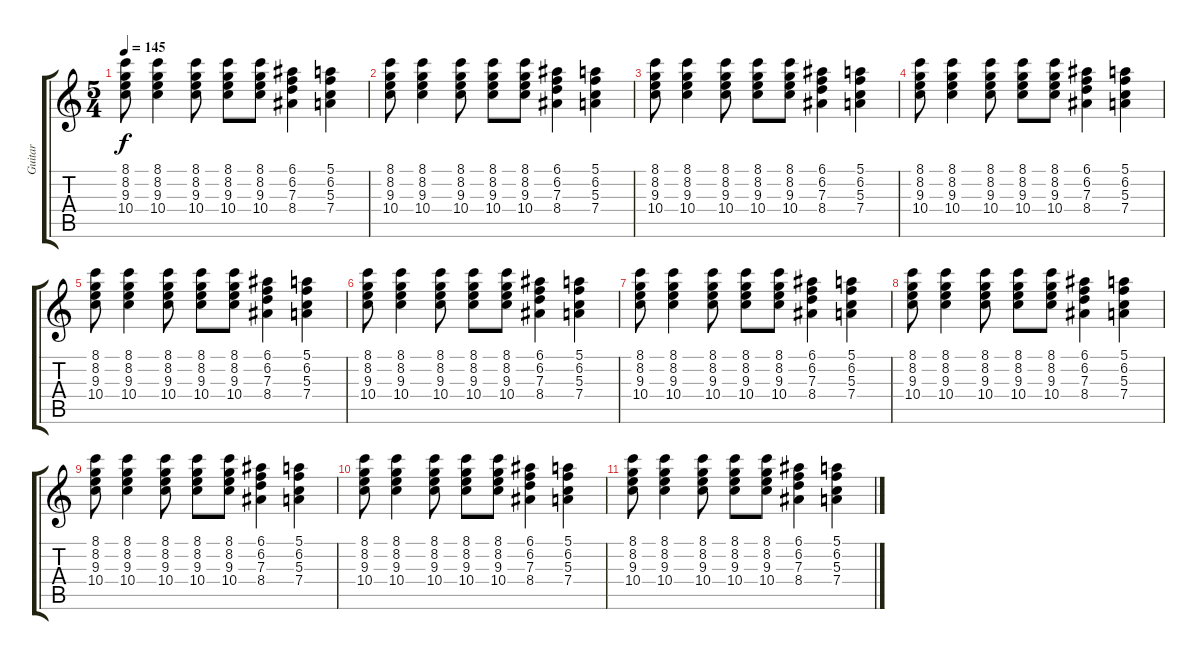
\track ("Guitar" "Guitar") {instrument acousticguitarnylon}
\staff {score tabs}
\tuning (E4 B3 G3 D3 A2 E2) {hide}
\ts (5 4)
\tempo 145
\clef g2
\ks c
(8.1 8.2 9.3 10.4).8{dy f} (8.1 8.2 9.3 10.4).4 (8.1 8.2 9.3 10.4).8 (8.1 8.2 9.3 10.4).8 (8.1 8.2 9.3 10.4).8 (6.1 6.2 7.3 8.4).4 (5.1 6.2 5.3 7.4).4 |
(8.1 8.2 9.3 10.4).8 (8.1 8.2 9.3 10.4).4 (8.1 8.2 9.3 10.4).8 (8.1 8.2 9.3 10.4).8 (8.1 8.2 9.3 10.4).8 (6.1 6.2 7.3 8.4).4 (5.1 6.2 5.3 7.4).4 |
(8.1 8.2 9.3 10.4).8 (8.1 8.2 9.3 10.4).4 (8.1 8.2 9.3 10.4).8 (8.1 8.2 9.3 10.4).8 (8.1 8.2 9.3 10.4).8 (6.1 6.2 7.3 8.4).4 (5.1 6.2 5.3 7.4).4 |
(8.1 8.2 9.3 10.4).8 (8.1 8.2 9.3 10.4).4 (8.1 8.2 9.3 10.4).8 (8.1 8.2 9.3 10.4).8 (8.1 8.2 9.3 10.4).8 (6.1 6.2 7.3 8.4).4 (5.1 6.2 5.3 7.4).4 |
(8.1 8.2 9.3 10.4).8 (8.1 8.2 9.3 10.4).4 (8.1 8.2 9.3 10.4).8 (8.1 8.2 9.3 10.4).8 (8.1 8.2 9.3 10.4).8 (6.1 6.2 7.3 8.4).4 (5.1 6.2 5.3 7.4).4 |
(8.1 8.2 9.3 10.4).8 (8.1 8.2 9.3 10.4).4 (8.1 8.2 9.3 10.4).8 (8.1 8.2 9.3 10.4).8 (8.1 8.2 9.3 10.4).8 (6.1 6.2 7.3 8.4).4 (5.1 6.2 5.3 7.4).4 |
(8.1 8.2 9.3 10.4).8{volume 0} (8.1 8.2 9.3 10.4).4 (8.1 8.2 9.3 10.4).8 (8.1 8.2 9.3 10.4).8 (8.1 8.2 9.3 10.4).8 (6.1 6.2 7.3 8.4).4 (5.1 6.2 5.3 7.4).4 |
(8.1 8.2 9.3 10.4).8 (8.1 8.2 9.3 10.4).4 (8.1 8.2 9.3 10.4).8 (8.1 8.2 9.3 10.4).8 (8.1 8.2 9.3 10.4).8 (6.1 6.2 7.3 8.4).4 (5.1 6.2 5.3 7.4).4 |
(8.1 8.2 9.3 10.4).8 (8.1 8.2 9.3 10.4).4 (8.1 8.2 9.3 10.4).8 (8.1 8.2 9.3 10.4).8 (8.1 8.2 9.3 10.4).8 (6.1 6.2 7.3 8.4).4 (5.1 6.2 5.3 7.4).4 |
(8.1 8.2 9.3 10.4).8 (8.1 8.2 9.3 10.4).4 (8.1 8.2 9.3 10.4).8 (8.1 8.2 9.3 10.4).8 (8.1 8.2 9.3 10.4).8 (6.1 6.2 7.3 8.4).4 (5.1 6.2 5.3 7.4).4 |
(8.1 8.2 9.3 10.4).8 (8.1 8.2 9.3 10.4).4 (8.1 8.2 9.3 10.4).8 (8.1 8.2 9.3 10.4).8 (8.1 8.2 9.3 10.4).8 (6.1 6.2 7.3 8.4).4 (5.1 6.2 5.3 7.4).4
